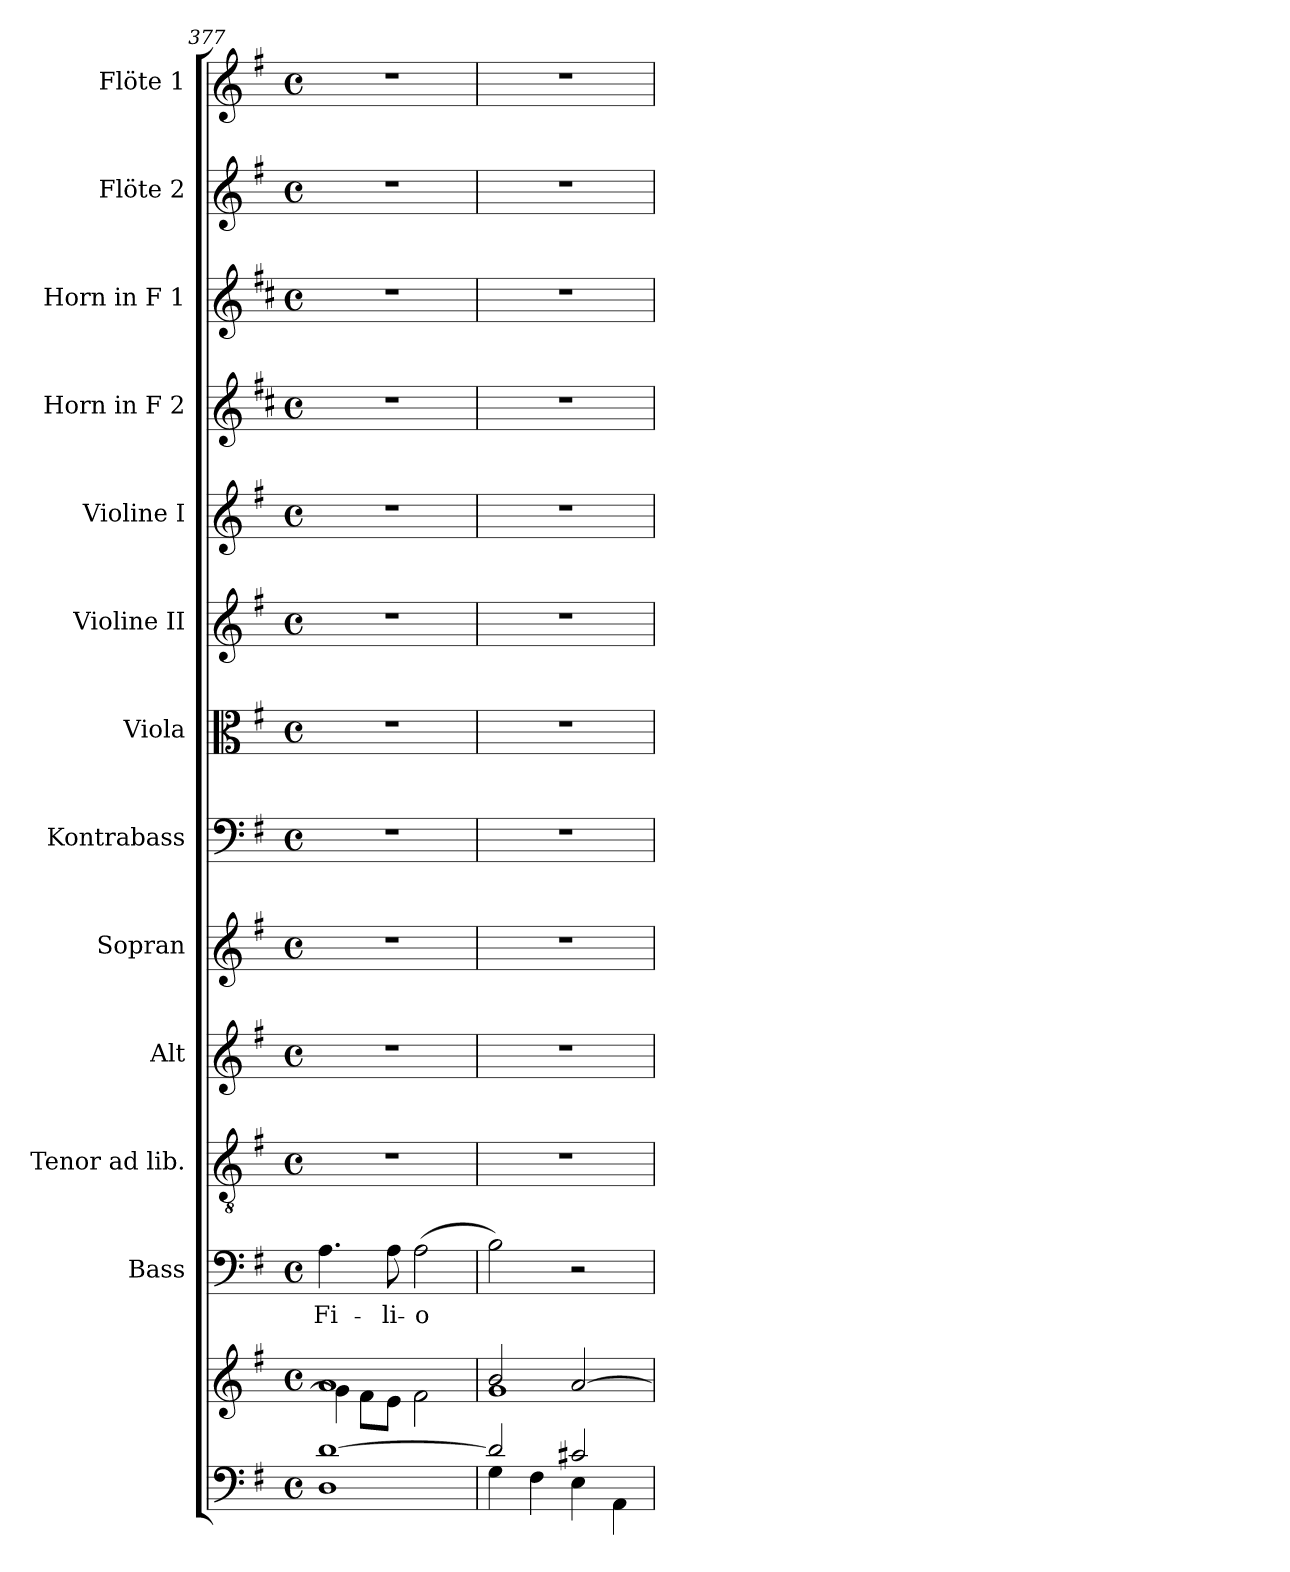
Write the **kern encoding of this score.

**kern	**kern	**kern	**text	**kern	**kern	**kern	**kern	**kern	**kern	**kern	**kern	**kern	**kern	**kern
*part13	*part13	*part12	*part12	*part11	*part10	*part9	*part8	*part7	*part6	*part5	*part4	*part3	*part2	*part1
*staff14	*staff13	*staff12	*staff12	*staff11	*staff10	*staff9	*staff8	*staff7	*staff6	*staff5	*staff4	*staff3	*staff2	*staff1
*	*	*I"Bass	*	*I"Tenor ad lib.	*I"Alt	*I"Sopran	*I"Kontrabass	*I"Viola	*I"Violine II	*I"Violine I	*I"Horn in F 2	*I"Horn in F 1	*I"Flöte 2	*I"Flöte 1
*	*	*I'B.	*	*I'T.	*I'A.	*I'S.	*I'Kb.	*I'Vla.	*I'Vl. II	*I'Vl. I	*	*	*I'Fl. 2	*I'Fl. 1
*clefF4	*clefG2	*clefF4	*	*clefGv2	*clefG2	*clefG2	*clefF4	*clefC3	*clefG2	*clefG2	*clefG2	*clefG2	*clefG2	*clefG2
*	*	*	*	*	*	*	*ITrd7c12	*	*	*	*ITrd4c7	*ITrd4c7	*	*
*k[f#]	*k[f#]	*k[f#]	*	*k[f#]	*k[f#]	*k[f#]	*k[f#]	*k[f#]	*k[f#]	*k[f#]	*k[f#]	*k[f#]	*k[f#]	*k[f#]
*G:	*G:	*G:	*	*G:	*G:	*G:	*G:	*G:	*G:	*G:	*G:	*G:	*G:	*G:
*M4/4	*M4/4	*M4/4	*	*M4/4	*M4/4	*M4/4	*M4/4	*M4/4	*M4/4	*M4/4	*M4/4	*M4/4	*M4/4	*M4/4
*met(c)	*met(c)	*met(c)	*	*met(c)	*met(c)	*met(c)	*met(c)	*met(c)	*met(c)	*met(c)	*met(c)	*met(c)	*met(c)	*met(c)
=377	=377	=377	=377	=377	=377	=377	=377	=377	=377	=377	=377	=377	=377	=377
*^	*^	*	*	*	*	*	*	*	*	*	*	*	*	*
!	!	!	!	!	!LO:LY:b	!	!	!	!	!	!	!	!	!	!	!
[>1d	1D	1a	4g\]	4.A\	Fi-	1r	1r	1r	1r	1r	1r	1r	1r	1r	1r	1r
.	.	.	8f#\L	.	.	.	.	.	.	.	.	.	.	.	.	.
!	!	!	!	!	!LO:LY:b	!	!	!	!	!	!	!	!	!	!	!
.	.	.	8e\J	8A\	-li-	.	.	.	.	.	.	.	.	.	.	.
!	!	!	!	!	!LO:LY:b	!	!	!	!	!	!	!	!	!	!	!
.	.	.	2f#\	(>2A\	-o	.	.	.	.	.	.	.	.	.	.	.
=378	=378	=378	=378	=378	=378	=378	=378	=378	=378	=378	=378	=378	=378	=378	=378	=378
2d/]	4G\	2b/	1g	2B\)	.	1r	1r	1r	1r	1r	1r	1r	1r	1r	1r	1r
.	4F#\	.	.	.	.	.	.	.	.	.	.	.	.	.	.	.
2c#X/	4E\	[>2a/	.	2r	.	.	.	.	.	.	.	.	.	.	.	.
.	4AA\	.	.	.	.	.	.	.	.	.	.	.	.	.	.	.
*v	*v	*	*	*	*	*	*	*	*	*	*	*	*	*	*	*
*	*v	*v	*	*	*	*	*	*	*	*	*	*	*	*	*
=	=	=	=	=	=	=	=	=	=	=	=	=	=	=
*-	*-	*-	*-	*-	*-	*-	*-	*-	*-	*-	*-	*-	*-	*-
